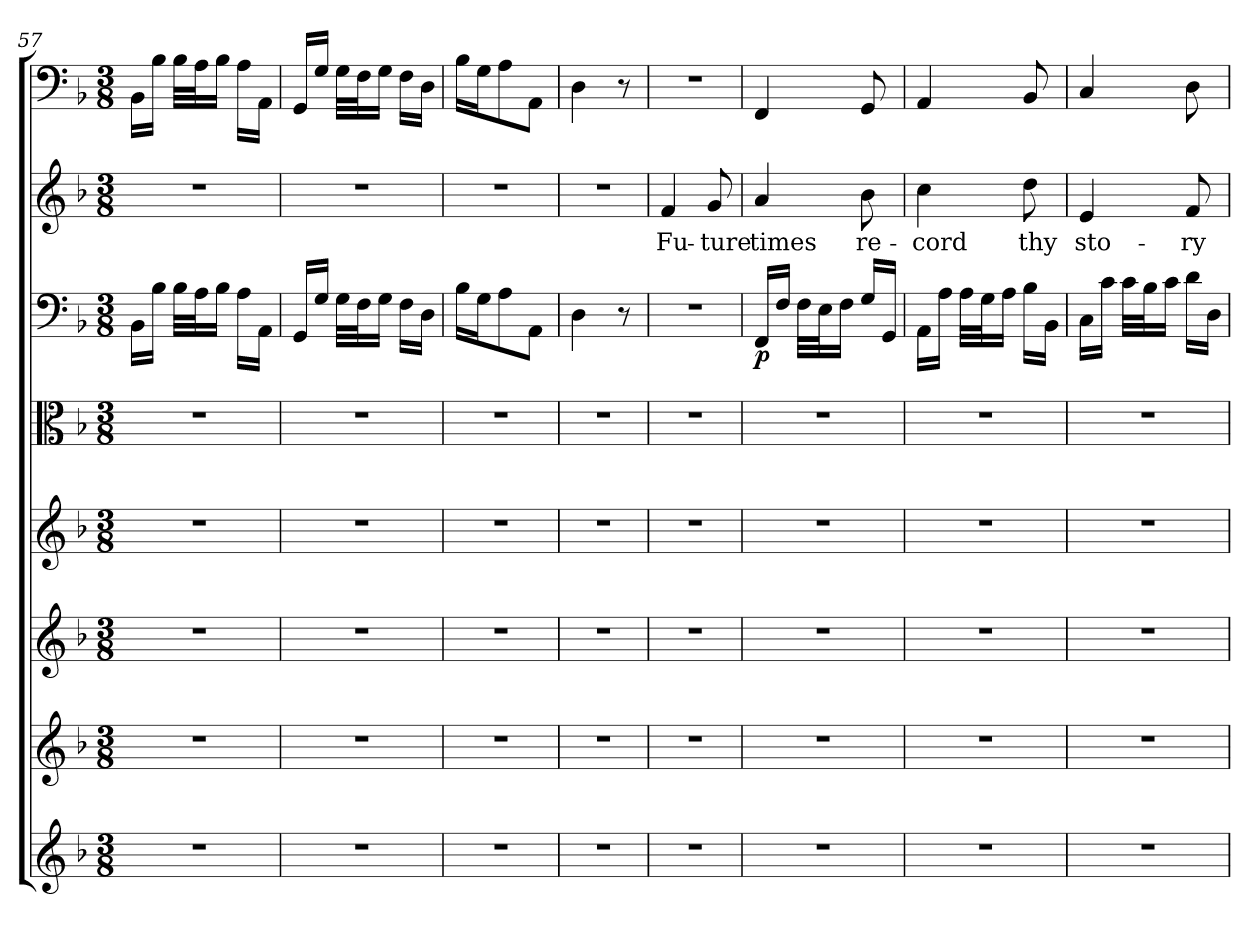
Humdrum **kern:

**kern	**kern	**kern	**kern	**kern	**kern	**dynam	**kern	**text	**kern
*part8	*part7	*part6	*part5	*part4	*part3	*part3	*part2	*part2	*part1
*staff8	*staff7	*staff6	*staff5	*staff4	*staff3	*staff3	*staff2	*staff2	*staff1
*clefG2	*clefG2	*clefG2	*clefG2	*clefC3	*clefF4	*	*clefG2	*	*clefF4
*k[b-]	*k[b-]	*k[b-]	*k[b-]	*k[b-]	*k[b-]	*	*k[b-]	*	*k[b-]
*d:	*d:	*d:	*d:	*d:	*d:	*	*d:	*	*d:
*M3/8	*M3/8	*M3/8	*M3/8	*M3/8	*M3/8	*	*M3/8	*	*M3/8
=57	=57	=57	=57	=57	=57	=57	=57	=57	=57
4.r	4.r	4.r	4.r	4.r	16BB-\LL	.	4.r	.	16BB-\LL
.	.	.	.	.	16B-\JJ	.	.	.	16B-\JJ
.	.	.	.	.	32B-\LLL	.	.	.	32B-\LLL
.	.	.	.	.	32A\J	.	.	.	32A\J
.	.	.	.	.	16B-\JJ	.	.	.	16B-\JJ
.	.	.	.	.	16A\LL	.	.	.	16A\LL
.	.	.	.	.	16AA\JJ	.	.	.	16AA\JJ
=58	=58	=58	=58	=58	=58	=58	=58	=58	=58
4.r	4.r	4.r	4.r	4.r	16GG/LL	.	4.r	.	16GG/LL
.	.	.	.	.	16G/JJ	.	.	.	16G/JJ
.	.	.	.	.	32G\LLL	.	.	.	32G\LLL
.	.	.	.	.	32F\J	.	.	.	32F\J
.	.	.	.	.	16G\JJ	.	.	.	16G\JJ
.	.	.	.	.	16F\LL	.	.	.	16F\LL
.	.	.	.	.	16D\JJ	.	.	.	16D\JJ
=59	=59	=59	=59	=59	=59	=59	=59	=59	=59
4.r	4.r	4.r	4.r	4.r	16B-\LL	.	4.r	.	16B-\LL
.	.	.	.	.	16G\J	.	.	.	16G\J
.	.	.	.	.	8A\	.	.	.	8A\
.	.	.	.	.	8AA\J	.	.	.	8AA\J
=60	=60	=60	=60	=60	=60	=60	=60	=60	=60
4.r	4.r	4.r	4.r	4.r	4D\	.	4.r	.	4D\
.	.	.	.	.	8r	.	.	.	8r
=61	=61	=61	=61	=61	=61	=61	=61	=61	=61
4.r	4.r	4.r	4.r	4.r	4.r	.	4f/	Fu-	4.r
.	.	.	.	.	.	.	8g/	-ture	.
=62	=62	=62	=62	=62	=62	=62	=62	=62	=62
4.r	4.r	4.r	4.r	4.r	16FF/LL	p	4a/	times	4FF/
.	.	.	.	.	16F/JJ	.	.	.	.
.	.	.	.	.	32F\LLL	.	.	.	.
.	.	.	.	.	32E\J	.	.	.	.
.	.	.	.	.	16F\JJ	.	.	.	.
.	.	.	.	.	16G/LL	.	8b-\	re-	8GG/
.	.	.	.	.	16GG/JJ	.	.	.	.
=63	=63	=63	=63	=63	=63	=63	=63	=63	=63
4.r	4.r	4.r	4.r	4.r	16AA\LL	.	4cc\	-cord	4AA/
.	.	.	.	.	16A\JJ	.	.	.	.
.	.	.	.	.	32A\LLL	.	.	.	.
.	.	.	.	.	32G\J	.	.	.	.
.	.	.	.	.	16A\JJ	.	.	.	.
.	.	.	.	.	16B-\LL	.	8dd\	thy	8BB-/
.	.	.	.	.	16BB-\JJ	.	.	.	.
=64	=64	=64	=64	=64	=64	=64	=64	=64	=64
4.r	4.r	4.r	4.r	4.r	16C\LL	.	4e/	sto-	4C/
.	.	.	.	.	16c\JJ	.	.	.	.
.	.	.	.	.	32c\LLL	.	.	.	.
.	.	.	.	.	32B-\J	.	.	.	.
.	.	.	.	.	16c\JJ	.	.	.	.
.	.	.	.	.	16d\LL	.	8f/	-ry	8D\
.	.	.	.	.	16D\JJ	.	.	.	.
=	=	=	=	=	=	=	=	=	=
*-	*-	*-	*-	*-	*-	*-	*-	*-	*-
